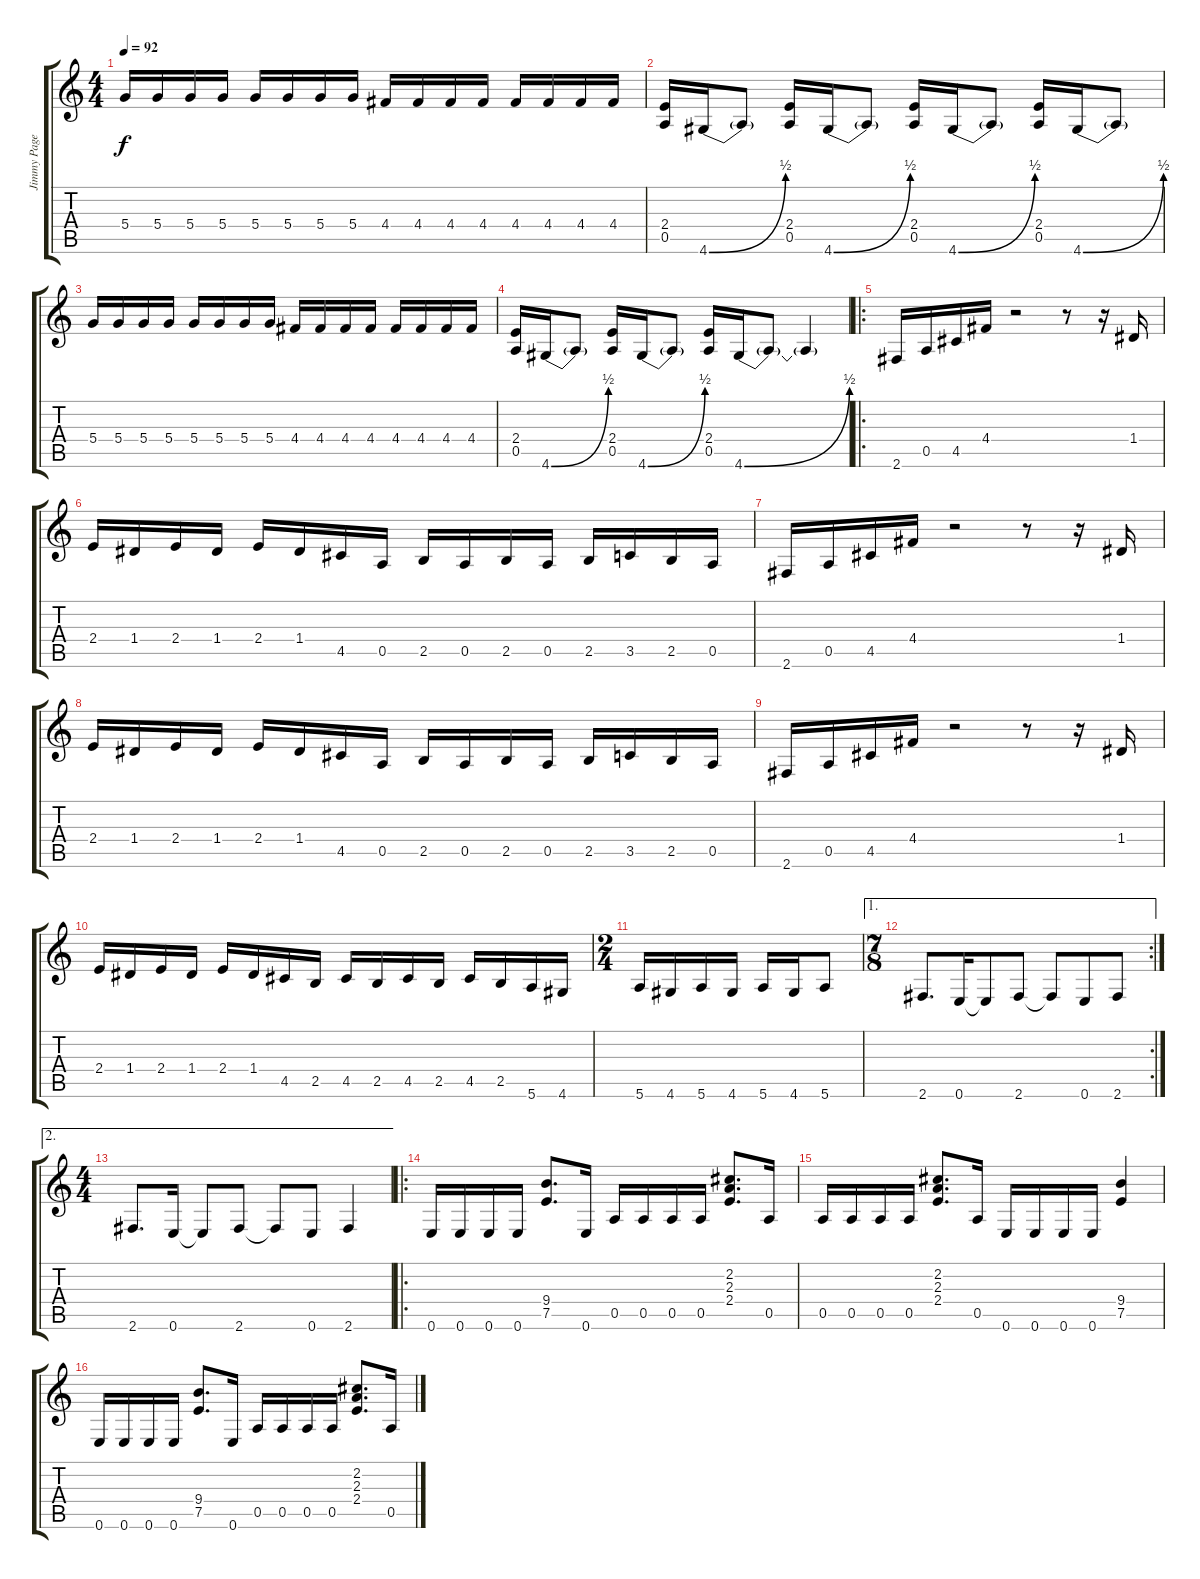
\track ("Jimmy Page (Guitar)" "Jimmy Page") {instrument distortionguitar}
\staff {score tabs}
\tuning (E4 B3 G3 D3 A2 E2) {hide}
\ts (4 4)
\tempo 92
\clef g2
\ks c
5.4.16{dy f} 5.4.16 5.4.16 5.4.16 5.4.16 5.4.16 5.4.16 5.4.16 4.4.16 4.4.16 4.4.16 4.4.16 4.4.16 4.4.16 4.4.16 4.4.16 |
(2.4 0.5).16 4.6{be (bend 0 0 60 2)}.16 4.6{t}.8 (2.4 0.5).16 4.6{be (bend 0 0 60 2)}.16 4.6{t}.8 (2.4 0.5).16 4.6{be (bend 0 0 60 2)}.16 4.6{t}.8 (2.4 0.5).16 4.6{be (bend 0 0 60 2)}.16 4.6{t}.8 |
5.4.16 5.4.16 5.4.16 5.4.16 5.4.16 5.4.16 5.4.16 5.4.16 4.4.16 4.4.16 4.4.16 4.4.16 4.4.16 4.4.16 4.4.16 4.4.16 |
(2.4 0.5).16 4.6{be (bend 0 0 60 2)}.16 4.6{t}.8 (2.4 0.5).16 4.6{be (bend 0 0 60 2)}.16 4.6{t}.8 (2.4 0.5).16 4.6{be (bend 0 0 60 2)}.16 4.6{t}.8 4.6{t}.4 |
\ro
2.6.16 0.5.16 4.5.16 4.4.16 r.2 r.8 r.16 1.4.16 |
2.4.16 1.4.16 2.4.16 1.4.16 2.4.16 1.4.16 4.5.16 0.5.16 2.5.16 0.5.16 2.5.16 0.5.16 2.5.16 3.5.16 2.5.16 0.5.16 |
2.6.16 0.5.16 4.5.16 4.4.16 r.2 r.8 r.16 1.4.16 |
2.4.16 1.4.16 2.4.16 1.4.16 2.4.16 1.4.16 4.5.16 0.5.16 2.5.16 0.5.16 2.5.16 0.5.16 2.5.16 3.5.16 2.5.16 0.5.16 |
2.6.16 0.5.16 4.5.16 4.4.16 r.2 r.8 r.16 1.4.16 |
2.4.16 1.4.16 2.4.16 1.4.16 2.4.16 1.4.16 4.5.16 2.5.16 4.5.16 2.5.16 4.5.16 2.5.16 4.5.16 2.5.16 5.6.16 4.6.16 |
\ts (2 4)
5.6.16 4.6.16 5.6.16 4.6.16 5.6.16 4.6.16 5.6.8 |
\ae 1
\rc 2
\ts (7 8)
2.6.8{d} 0.6.16 0.6{t}.8 2.6.8 2.6{t}.8 0.6.8 2.6.8 |
\ae 2
\ts (4 4)
2.6.8{d} 0.6.16 0.6{t}.8 2.6.8 2.6{t}.8 0.6.8 2.6.4 |
\ro
0.6.16 0.6.16 0.6.16 0.6.16 (9.4 7.5).8{d} 0.6.16 0.5.16 0.5.16 0.5.16 0.5.16 (2.2 2.3 2.4).8{d} 0.5.16 |
0.5.16 0.5.16 0.5.16 0.5.16 (2.2 2.3 2.4).8{d} 0.5.16 0.6.16 0.6.16 0.6.16 0.6.16 (9.4 7.5).4 |
0.6.16 0.6.16 0.6.16 0.6.16 (9.4 7.5).8{d} 0.6.16 0.5.16 0.5.16 0.5.16 0.5.16 (2.2 2.3 2.4).8{d} 0.5.16
